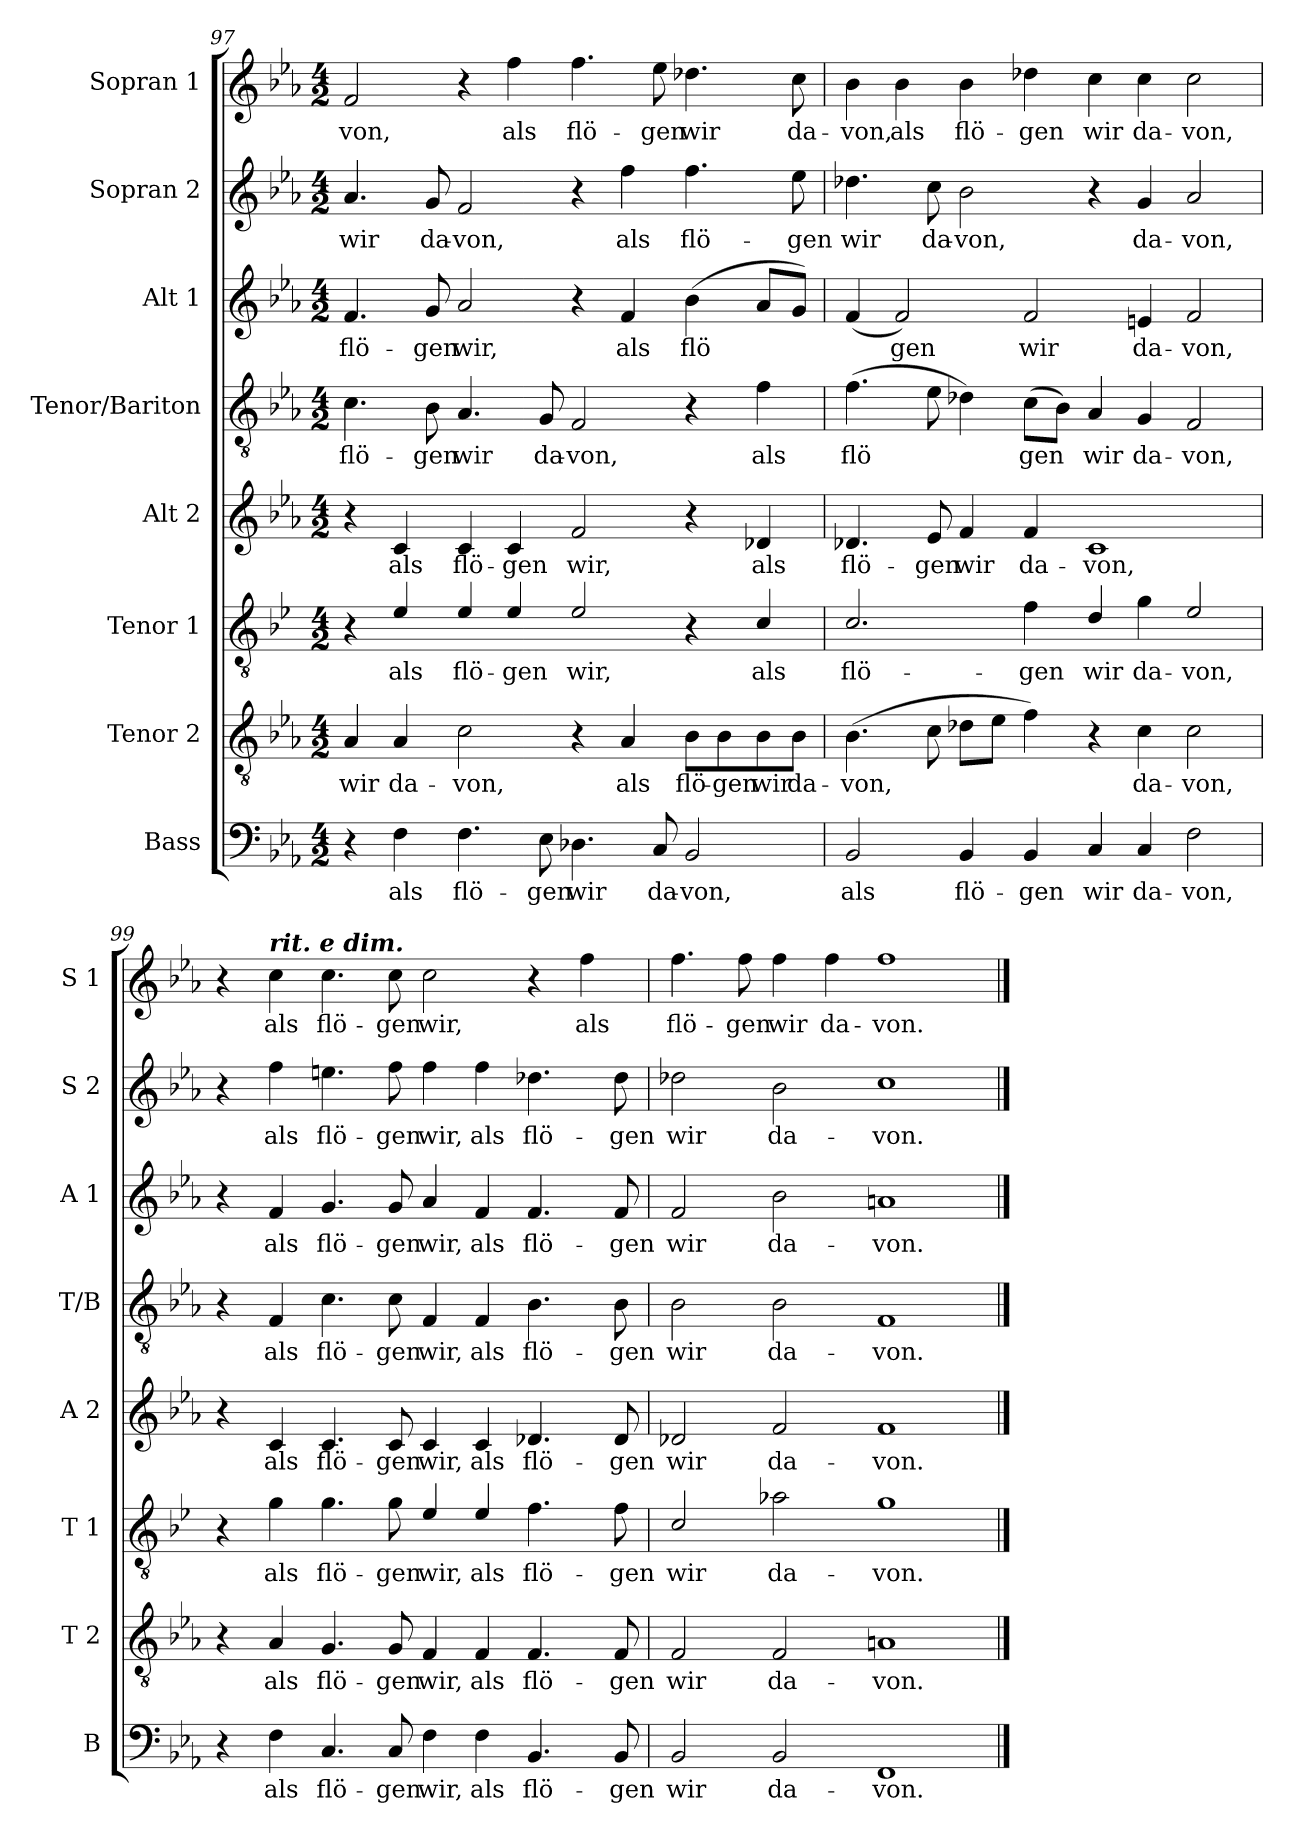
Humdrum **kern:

**kern	**text	**kern	**text	**kern	**text	**kern	**text	**kern	**text	**kern	**text	**kern	**text	**kern	**text
*part8	*part8	*part7	*part7	*part6	*part6	*part5	*part5	*part4	*part4	*part3	*part3	*part2	*part2	*part1	*part1
*staff8	*staff8	*staff7	*staff7	*staff6	*staff6	*staff5	*staff5	*staff4	*staff4	*staff3	*staff3	*staff2	*staff2	*staff1	*staff1
*I"Bass	*	*I"Tenor 2	*	*I"Tenor 1	*	*I"Alt 2	*	*I"Tenor/Bariton	*	*I"Alt 1	*	*I"Sopran 2	*	*I"Sopran 1	*
*I'B	*	*I'T 2	*	*I'T 1	*	*I'A 2	*	*I'T/B	*	*I'A 1	*	*I'S 2	*	*I'S 1	*
*clefF4	*	*clefGv2	*	*clefGv2	*	*clefG2	*	*clefGv2	*	*clefG2	*	*clefG2	*	*clefG2	*
*	*	*	*	*ITrd4c7	*	*	*	*	*	*	*	*	*	*	*
*k[b-e-a-]	*	*k[b-e-a-]	*	*k[b-e-a-]	*	*k[b-e-a-]	*	*k[b-e-a-]	*	*k[b-e-a-]	*	*k[b-e-a-]	*	*k[b-e-a-]	*
*M4/2	*	*M4/2	*	*M4/2	*	*M4/2	*	*M4/2	*	*M4/2	*	*M4/2	*	*M4/2	*
=97	=97	=97	=97	=97	=97	=97	=97	=97	=97	=97	=97	=97	=97	=97	=97
!	!	!	!LO:LY:b	!	!	!	!	!	!LO:LY:b	!	!LO:LY:b	!	!LO:LY:b	!	!LO:LY:b
4r	.	4A-/	wir	4r	.	4r	.	4.c\	flö-	4.f/	flö-	4.a-/	wir	2f/	von,
!	!LO:LY:b	!	!LO:LY:b	!	!LO:LY:b	!	!LO:LY:b	!	!	!	!	!	!	!	!
4F\	als	4A-/	da-	4A-/	als	4c/	als	.	.	.	.	.	.	.	.
!	!	!	!	!	!	!	!	!	!LO:LY:b	!	!LO:LY:b	!	!LO:LY:b	!	!
.	.	.	.	.	.	.	.	8B-\	gen	8g/	gen	8g/	da-	.	.
!	!LO:LY:b	!	!LO:LY:b	!	!LO:LY:b	!	!LO:LY:b	!	!LO:LY:b	!	!LO:LY:b	!	!LO:LY:b	!	!
4.F\	flö-	2c\	von,	4A-/	flö-	4c/	flö-	4.A-/	wir	2a-/	wir,	2f/	von,	4r	.
!	!	!	!	!	!LO:LY:b	!	!LO:LY:b	!	!	!	!	!	!	!	!LO:LY:b
.	.	.	.	4A-/	gen	4c/	gen	.	.	.	.	.	.	4ff\	als
!	!LO:LY:b	!	!	!	!	!	!	!	!LO:LY:b	!	!	!	!	!	!
8E-\	gen	.	.	.	.	.	.	8G/	da-	.	.	.	.	.	.
!	!LO:LY:b	!	!	!	!LO:LY:b	!	!LO:LY:b	!	!LO:LY:b	!	!	!	!	!	!LO:LY:b
4.D-X\	wir	4r	.	2A-/	wir,	2f/	wir,	2F/	von,	4r	.	4r	.	4.ff\	flö-
!	!	!	!LO:LY:b	!	!	!	!	!	!	!	!LO:LY:b	!	!LO:LY:b	!	!
.	.	4A-/	als	.	.	.	.	.	.	4f/	als	4ff\	als	.	.
!	!LO:LY:b	!	!	!	!	!	!	!	!	!	!	!	!	!	!LO:LY:b
8C/	da-	.	.	.	.	.	.	.	.	.	.	.	.	8ee-\	gen
!	!LO:LY:b	!	!LO:LY:b	!	!	!	!	!	!	!	!LO:LY:b	!	!LO:LY:b	!	!LO:LY:b
2BB-/	von,	8B-\L	flö-	4r	.	4r	.	4r	.	(4b-\	flö	4.ff\	flö-	4.dd-X\	wir
!	!	!	!LO:LY:b	!	!	!	!	!	!	!	!	!	!	!	!
.	.	8B-\	gen	.	.	.	.	.	.	.	.	.	.	.	.
!	!	!	!LO:LY:b	!	!LO:LY:b	!	!LO:LY:b	!	!LO:LY:b	!	!	!	!	!	!
.	.	8B-\	wir	4F/	als	4d-X/	als	4f\	als	8a-/L	.	.	.	.	.
!	!	!	!LO:LY:b	!	!	!	!	!	!	!	!	!	!LO:LY:b	!	!LO:LY:b
.	.	8B-\J	da-	.	.	.	.	.	.	8g/J)	.	8ee-\	gen	8cc\	da-
!!LO:LB:g=z
=98	=98	=98	=98	=98	=98	=98	=98	=98	=98	=98	=98	=98	=98	=98	=98
!	!LO:LY:b	!	!LO:LY:b	!	!LO:LY:b	!	!LO:LY:b	!	!LO:LY:b	!	!LO:LY:b	!	!LO:LY:b	!	!LO:LY:b
2BB-/	als	(4.B-\	von,	2.F/	flö-	4.d-X/	flö-	(4.f\	flö	(4f/	_-	4.dd-X\	wir	4b-\	von,
!	!	!	!	!	!	!	!	!	!	!	!LO:LY:b	!	!	!	!LO:LY:b
.	.	.	.	.	.	.	.	.	.	2f/)	gen	.	.	4b-\	als
!	!	!	!	!	!	!	!LO:LY:b	!	!	!	!	!	!LO:LY:b	!	!
.	.	8c\	.	.	.	8e-/	gen	8e-\	.	.	.	8cc\	da-	.	.
!	!LO:LY:b	!	!	!	!	!	!LO:LY:b	!	!	!	!	!	!LO:LY:b	!	!LO:LY:b
4BB-/	flö-	8d-X\L	.	.	.	4f/	wir	4d-X\)	.	.	.	2b-\	von,	4b-\	flö-
.	.	8e-\J	.	.	.	.	.	.	.	.	.	.	.	.	.
!	!LO:LY:b	!	!	!	!LO:LY:b	!	!LO:LY:b	!	!LO:LY:b	!	!LO:LY:b	!	!	!	!LO:LY:b
4BB-/	gen	4f\)	.	4B-\	gen	4f/	da-	(8c\L	gen	2f/	wir	.	.	4dd-X\	gen
.	.	.	.	.	.	.	.	8B-\J)	.	.	.	.	.	.	.
!	!LO:LY:b	!	!	!	!LO:LY:b	!	!LO:LY:b	!	!LO:LY:b	!	!	!	!	!	!LO:LY:b
4C/	wir	4r	.	4G/	wir	1c	von,	4A-/	wir	.	.	4r	.	4cc\	wir
!	!LO:LY:b	!	!LO:LY:b	!	!LO:LY:b	!	!	!	!LO:LY:b	!	!LO:LY:b	!	!LO:LY:b	!	!LO:LY:b
4C/	da-	4c\	da-	4c\	da-	.	.	4G/	da-	4en/	da-	4g/	da-	4cc\	da-
!	!LO:LY:b	!	!LO:LY:b	!	!LO:LY:b	!	!	!	!LO:LY:b	!	!LO:LY:b	!	!LO:LY:b	!	!LO:LY:b
2F\	von,	2c\	von,	2A-/	von,	.	.	2F/	von,	2f/	von,	2a-/	von,	2cc\	von,
=99	=99	=99	=99	=99	=99	=99	=99	=99	=99	=99	=99	=99	=99	=99	=99
4r	.	4r	.	4r	.	4r	.	4r	.	4r	.	4r	.	4r	.
!	!	!	!	!	!	!	!	!	!	!	!	!	!	!LO:TX:a:Bi:t=rit. e dim.	!
!	!LO:LY:b	!	!LO:LY:b	!	!LO:LY:b	!	!LO:LY:b	!	!LO:LY:b	!	!LO:LY:b	!	!LO:LY:b	!	!LO:LY:b
4F\	als	4A-/	als	4c\	als	4c/	als	4F/	als	4f/	als	4ff\	als	4cc\	als
!	!LO:LY:b	!	!LO:LY:b	!	!LO:LY:b	!	!LO:LY:b	!	!LO:LY:b	!	!LO:LY:b	!	!LO:LY:b	!	!LO:LY:b
4.C/	flö-	4.G/	flö-	4.c\	flö-	4.c/	flö-	4.c\	flö-	4.g/	flö-	4.een\	flö-	4.cc\	flö-
!	!LO:LY:b	!	!LO:LY:b	!	!LO:LY:b	!	!LO:LY:b	!	!LO:LY:b	!	!LO:LY:b	!	!LO:LY:b	!	!LO:LY:b
8C/	gen	8G/	gen	8c\	gen	8c/	gen	8c\	gen	8g/	gen	8ff\	gen	8cc\	gen
!	!LO:LY:b	!	!LO:LY:b	!	!LO:LY:b	!	!LO:LY:b	!	!LO:LY:b	!	!LO:LY:b	!	!LO:LY:b	!	!LO:LY:b
4F\	wir,	4F/	wir,	4A-/	wir,	4c/	wir,	4F/	wir,	4a-/	wir,	4ff\	wir,	2cc\	wir,
!	!LO:LY:b	!	!LO:LY:b	!	!LO:LY:b	!	!LO:LY:b	!	!LO:LY:b	!	!LO:LY:b	!	!LO:LY:b	!	!
4F\	als	4F/	als	4A-/	als	4c/	als	4F/	als	4f/	als	4ff\	als	.	.
!	!LO:LY:b	!	!LO:LY:b	!	!LO:LY:b	!	!LO:LY:b	!	!LO:LY:b	!	!LO:LY:b	!	!LO:LY:b	!	!
4.BB-/	flö-	4.F/	flö-	4.B-\	flö-	4.d-X/	flö-	4.B-\	flö-	4.f/	flö-	4.dd-X\	flö-	4r	.
!	!	!	!	!	!	!	!	!	!	!	!	!	!	!	!LO:LY:b
.	.	.	.	.	.	.	.	.	.	.	.	.	.	4ff\	als
!	!LO:LY:b	!	!LO:LY:b	!	!LO:LY:b	!	!LO:LY:b	!	!LO:LY:b	!	!LO:LY:b	!	!LO:LY:b	!	!
8BB-/	gen	8F/	gen	8B-\	gen	8d-/	gen	8B-\	gen	8f/	gen	8dd-\	gen	.	.
=100	=100	=100	=100	=100	=100	=100	=100	=100	=100	=100	=100	=100	=100	=100	=100
!	!LO:LY:b	!	!LO:LY:b	!	!LO:LY:b	!	!LO:LY:b	!	!LO:LY:b	!	!LO:LY:b	!	!LO:LY:b	!	!LO:LY:b
2BB-/	wir	2F/	wir	2F/	wir	2d-X/	wir	2B-\	wir	2f/	wir	2dd-X\	wir	4.ff\	flö-
!	!	!	!	!	!	!	!	!	!	!	!	!	!	!	!LO:LY:b
.	.	.	.	.	.	.	.	.	.	.	.	.	.	8ff\	gen
!	!LO:LY:b	!	!LO:LY:b	!	!LO:LY:b	!	!LO:LY:b	!	!LO:LY:b	!	!LO:LY:b	!	!LO:LY:b	!	!LO:LY:b
2BB-/	da-	2F/	da-	2d-X\	da-	2f/	da-	2B-\	da-	2b-\	da-	2b-\	da-	4ff\	wir
!	!	!	!	!	!	!	!	!	!	!	!	!	!	!	!LO:LY:b
.	.	.	.	.	.	.	.	.	.	.	.	.	.	4ff\	da-
!	!LO:LY:b	!	!LO:LY:b	!	!LO:LY:b	!	!LO:LY:b	!	!LO:LY:b	!	!LO:LY:b	!	!LO:LY:b	!	!LO:LY:b
1FF>	von.	1An>	von.	1c>	von.	1f>	von.	1F>	von.	1an>	von.	1cc>	von.	1ff>	von.
==	==	==	==	==	==	==	==	==	==	==	==	==	==	==	==
*-	*-	*-	*-	*-	*-	*-	*-	*-	*-	*-	*-	*-	*-	*-	*-
